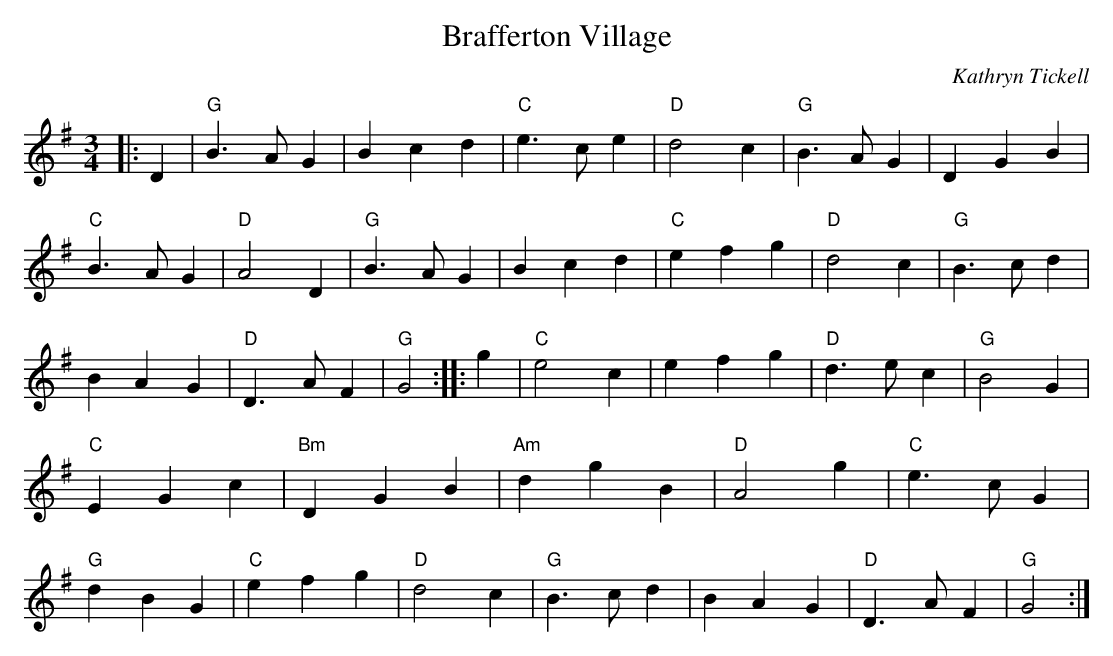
X:1
T:Brafferton Village
C:Kathryn Tickell
M:3/4
L:1/4
E:11
K:G
|:D|"G"B3/2 A/ G|B c d|"C"e3/2 c/ e|"D"d2 c|\
"G"B3/2 A/ G|D G B|"C"B3/2 A/ G|"D"A2 D|\
"G"B3/2 A/ G|B c d|"C"e f g|"D"d2 c|\
"G"B3/2 c/ d|B A G|"D"D3/2 A/ F|"G"G2::\
g|"C"e2 c|e f g|"D"d3/2 e/ c|"G"B2 G|\
"C"E G c|"Bm"D G B|"Am"d g B|"D"A2 g|\
"C"e3/2 c/ G|"G"d B G|"C"e f g|"D"d2 c|\
"G"B3/2 c/ d|B A G|"D"D3/2 A/ F|"G"G2:|**
